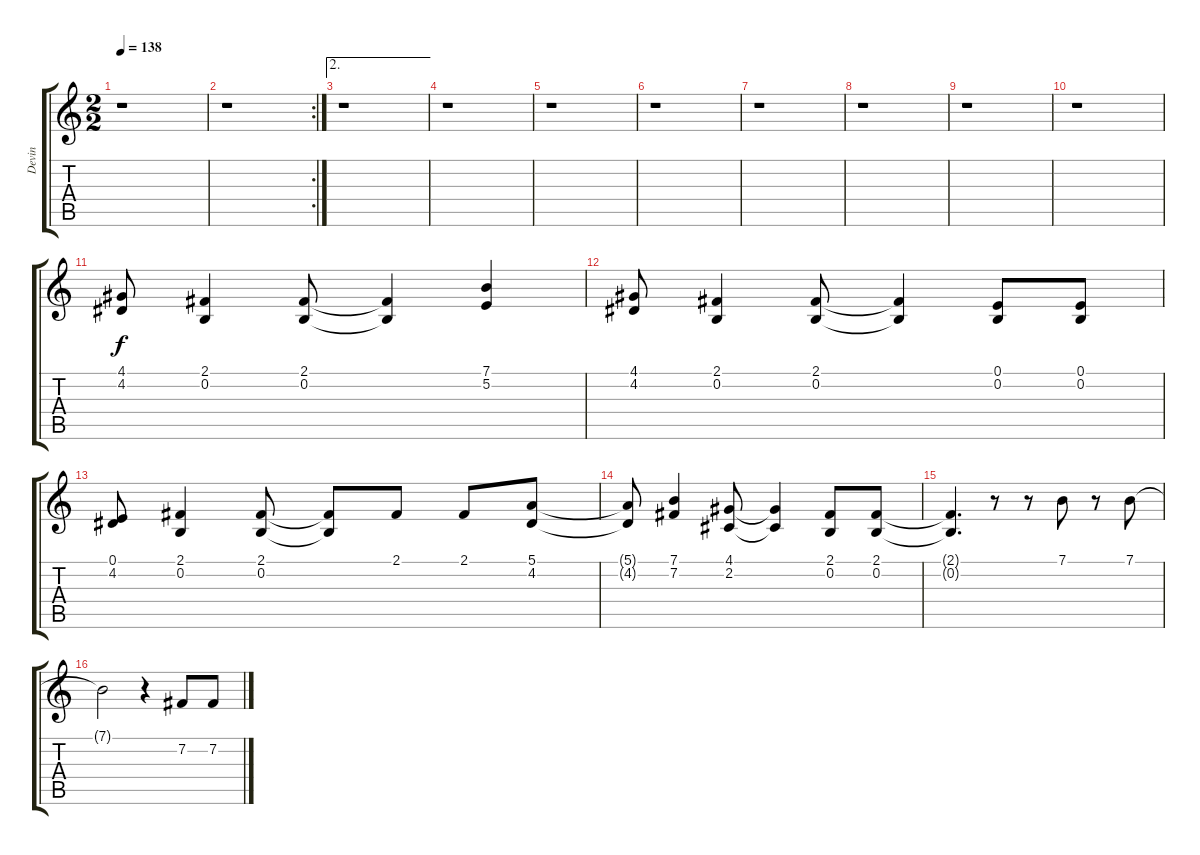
\track ("Devin" "Devin") {instrument lead6voice}
\staff {score tabs}
\tuning (E4 B3 G3 D3 A2 E2) {hide}
\ts (2 2)
\tempo 138
\clef g2
\ks c
r.1{dy f} |
\rc 2
r.1 |
\ae 2
r.1 |
r.1 |
r.1 |
r.1 |
r.1 |
r.1 |
r.1 |
r.1 |
(4.1 4.2).8 (2.1 0.2).4 (2.1 0.2).8 (2.1{t} 0.2{t}).4 (7.1 5.2).4 |
(4.1 4.2).8 (2.1 0.2).4 (2.1 0.2).8 (2.1{t} 0.2{t}).4 (0.1 0.2).8 (0.1 0.2).8 |
(0.1 4.2).8 (2.1 0.2).4 (2.1 0.2).8 (2.1{t} 0.2{t}).8 2.1.8 2.1.8 (5.1 4.2).8 |
(5.1{t} 4.2{t}).8 (7.1 7.2).4 (4.1 2.2).8 (4.1{t} 2.2{t}).4 (2.1 0.2).8 (2.1 0.2).8 |
(2.1{t} 0.2{t}).4{d} r.8 r.8 7.1.8 r.8 7.1.8 |
7.1{t}.2 r.4 7.2.8 7.2.8
